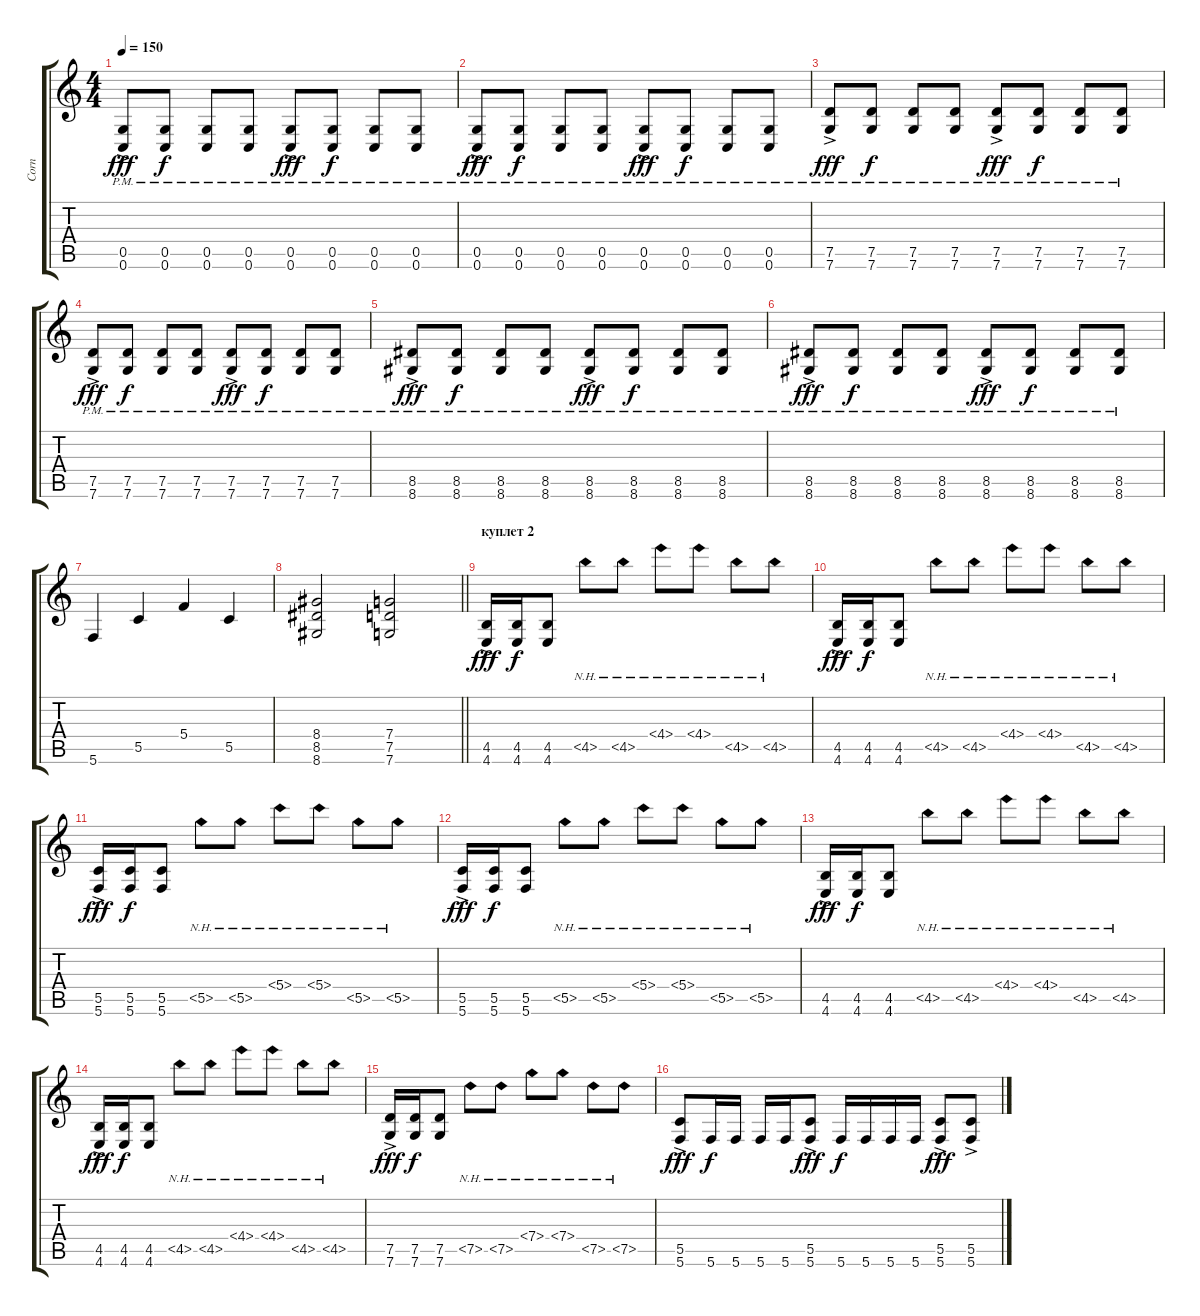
\track ("Corn" "Corn") {instrument distortionguitar}
\staff {score tabs}
\tuning (D4 A3 F3 C3 G2 C2) {hide}
\ts (4 4)
\tempo 150
\clef g2
\ks c
(0.5 0.6{ac pm}).8{dy fff} (0.5 0.6{pm}).8{dy f} (0.5 0.6{pm}).8 (0.5 0.6{pm}).8 (0.5 0.6{ac pm}).8{dy fff} (0.5 0.6{pm}).8{dy f} (0.5 0.6{pm}).8 (0.5 0.6{pm}).8 |
(0.5 0.6{ac pm}).8{dy fff} (0.5 0.6{pm}).8{dy f} (0.5 0.6{pm}).8 (0.5 0.6{pm}).8 (0.5 0.6{ac pm}).8{dy fff} (0.5 0.6{pm}).8{dy f} (0.5 0.6{pm}).8 (0.5 0.6{pm}).8 |
(7.5{ac} 7.6{pm}).8{dy fff} (7.5 7.6{pm}).8{dy f} (7.5 7.6{pm}).8 (7.5 7.6{pm}).8 (7.5{ac} 7.6{pm}).8{dy fff} (7.5 7.6{pm}).8{dy f} (7.5 7.6{pm}).8 (7.5 7.6{pm}).8 |
(7.5{ac} 7.6{pm}).8{dy fff} (7.5 7.6{pm}).8{dy f} (7.5 7.6{pm}).8 (7.5 7.6{pm}).8 (7.5{ac} 7.6{pm}).8{dy fff} (7.5 7.6{pm}).8{dy f} (7.5 7.6{pm}).8 (7.5 7.6{pm}).8 |
(8.5{ac} 8.6{pm}).8{dy fff} (8.5 8.6{pm}).8{dy f} (8.5 8.6{pm}).8 (8.5 8.6{pm}).8 (8.5{ac} 8.6{pm}).8{dy fff} (8.5 8.6{pm}).8{dy f} (8.5 8.6{pm}).8 (8.5 8.6{pm}).8 |
(8.5{ac} 8.6{pm}).8{dy fff} (8.5 8.6{pm}).8{dy f} (8.5 8.6{pm}).8 (8.5 8.6{pm}).8 (8.5{ac} 8.6{pm}).8{dy fff} (8.5 8.6{pm}).8{dy f} (8.5 8.6{pm}).8 (8.5 8.6{pm}).8 |
5.6.4 5.5.4 5.4.4 5.5.4 |
\barLineRight lightlight
(8.4 8.5 8.6).2 (7.4 7.5 7.6).2 |
\section ("" "куплет 2")
(4.5 4.6{ac}).16{dy fff} (4.5 4.6).16{dy f} (4.5 4.6).8 4.5{nh}.8 4.5{nh}.8 4.4{nh}.8 4.4{nh}.8 4.5{nh}.8 4.5{nh}.8 |
(4.5 4.6{ac}).16{dy fff} (4.5 4.6).16{dy f} (4.5 4.6).8 4.5{nh}.8 4.5{nh}.8 4.4{nh}.8 4.4{nh}.8 4.5{nh}.8 4.5{nh}.8 |
(5.5 5.6{ac}).16{dy fff} (5.5 5.6).16{dy f} (5.5 5.6).8 5.5{nh}.8 5.5{nh}.8 5.4{nh}.8 5.4{nh}.8 5.5{nh}.8 5.5{nh}.8 |
(5.5 5.6{ac}).16{dy fff} (5.5 5.6).16{dy f} (5.5 5.6).8 5.5{nh}.8 5.5{nh}.8 5.4{nh}.8 5.4{nh}.8 5.5{nh}.8 5.5{nh}.8 |
(4.5 4.6{ac}).16{dy fff} (4.5 4.6).16{dy f} (4.5 4.6).8 4.5{nh}.8 4.5{nh}.8 4.4{nh}.8 4.4{nh}.8 4.5{nh}.8 4.5{nh}.8 |
(4.5 4.6{ac}).16{dy fff} (4.5 4.6).16{dy f} (4.5 4.6).8 4.5{nh}.8 4.5{nh}.8 4.4{nh}.8 4.4{nh}.8 4.5{nh}.8 4.5{nh}.8 |
(7.5 7.6{ac}).16{dy fff} (7.5 7.6).16{dy f} (7.5 7.6).8 7.5{nh}.8 7.5{nh}.8 7.4{nh}.8 7.4{nh}.8 7.5{nh}.8 7.5{nh}.8 |
(5.5 5.6{ac}).8{dy fff} 5.6.16{dy f} 5.6.16 5.6.16 5.6.16 (5.5{ac} 5.6).8{dy fff} 5.6.16{dy f} 5.6.16 5.6.16 5.6.16 (5.5{ac} 5.6).8{dy fff} (5.5{ac} 5.6).8
